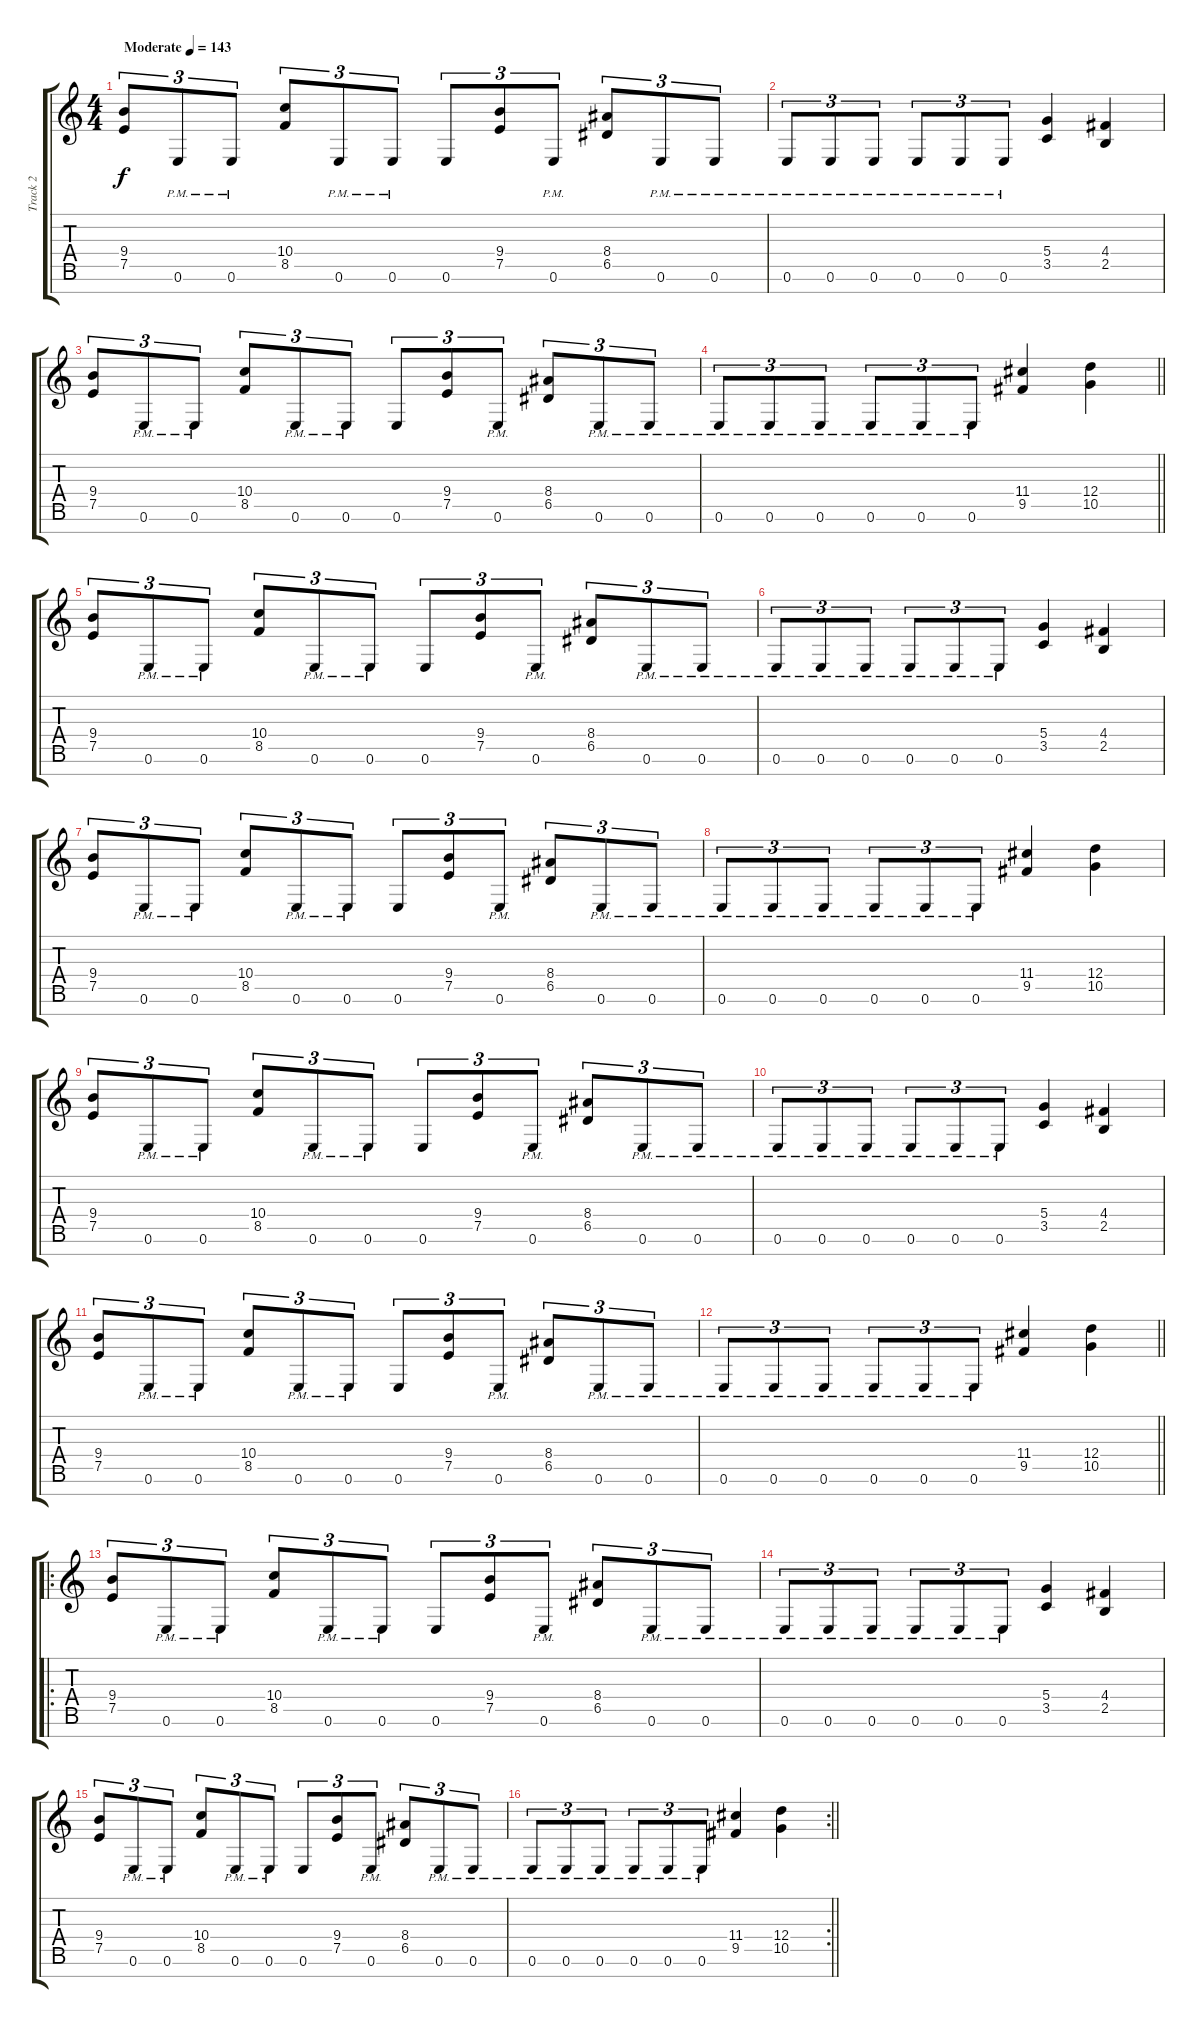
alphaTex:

\track ("Track 2" "Track 2") {instrument distortionguitar}
\staff {score tabs}
\tuning (E4 B3 G3 D3 A2 E2 B1) {hide}
\ts (4 4)
\section ("" "")
\tempo (143 "Moderate")
\clef g2
\ks c
(9.4 7.5).8{tu (3 2) dy f instrument distortionguitar} 0.6{pm}.8{tu (3 2)} 0.6{pm}.8{tu (3 2)} (10.4 8.5).8{tu (3 2)} 0.6{pm}.8{tu (3 2)} 0.6{pm}.8{tu (3 2)} 0.6.8{tu (3 2)} (9.4 7.5).8{tu (3 2)} 0.6{pm}.8{tu (3 2)} (8.4 6.5).8{tu (3 2)} 0.6{pm}.8{tu (3 2)} 0.6{pm}.8{tu (3 2)} |
0.6{pm}.8{tu (3 2)} 0.6{pm}.8{tu (3 2)} 0.6{pm}.8{tu (3 2)} 0.6{pm}.8{tu (3 2)} 0.6{pm}.8{tu (3 2)} 0.6{pm}.8{tu (3 2)} (5.4 3.5).4 (4.4 2.5).4 |
(9.4 7.5).8{tu (3 2)} 0.6{pm}.8{tu (3 2)} 0.6{pm}.8{tu (3 2)} (10.4 8.5).8{tu (3 2)} 0.6{pm}.8{tu (3 2)} 0.6{pm}.8{tu (3 2)} 0.6.8{tu (3 2)} (9.4 7.5).8{tu (3 2)} 0.6{pm}.8{tu (3 2)} (8.4 6.5).8{tu (3 2)} 0.6{pm}.8{tu (3 2)} 0.6{pm}.8{tu (3 2)} |
\barLineRight lightlight
0.6{pm}.8{tu (3 2)} 0.6{pm}.8{tu (3 2)} 0.6{pm}.8{tu (3 2)} 0.6{pm}.8{tu (3 2)} 0.6{pm}.8{tu (3 2)} 0.6{pm}.8{tu (3 2)} (11.4 9.5).4 (12.4 10.5).4 |
\section ("" "")
(9.4 7.5).8{tu (3 2)} 0.6{pm}.8{tu (3 2)} 0.6{pm}.8{tu (3 2)} (10.4 8.5).8{tu (3 2)} 0.6{pm}.8{tu (3 2)} 0.6{pm}.8{tu (3 2)} 0.6.8{tu (3 2)} (9.4 7.5).8{tu (3 2)} 0.6{pm}.8{tu (3 2)} (8.4 6.5).8{tu (3 2)} 0.6{pm}.8{tu (3 2)} 0.6{pm}.8{tu (3 2)} |
0.6{pm}.8{tu (3 2)} 0.6{pm}.8{tu (3 2)} 0.6{pm}.8{tu (3 2)} 0.6{pm}.8{tu (3 2)} 0.6{pm}.8{tu (3 2)} 0.6{pm}.8{tu (3 2)} (5.4 3.5).4 (4.4 2.5).4 |
(9.4 7.5).8{tu (3 2)} 0.6{pm}.8{tu (3 2)} 0.6{pm}.8{tu (3 2)} (10.4 8.5).8{tu (3 2)} 0.6{pm}.8{tu (3 2)} 0.6{pm}.8{tu (3 2)} 0.6.8{tu (3 2)} (9.4 7.5).8{tu (3 2)} 0.6{pm}.8{tu (3 2)} (8.4 6.5).8{tu (3 2)} 0.6{pm}.8{tu (3 2)} 0.6{pm}.8{tu (3 2)} |
0.6{pm}.8{tu (3 2)} 0.6{pm}.8{tu (3 2)} 0.6{pm}.8{tu (3 2)} 0.6{pm}.8{tu (3 2)} 0.6{pm}.8{tu (3 2)} 0.6{pm}.8{tu (3 2)} (11.4 9.5).4 (12.4 10.5).4 |
(9.4 7.5).8{tu (3 2)} 0.6{pm}.8{tu (3 2)} 0.6{pm}.8{tu (3 2)} (10.4 8.5).8{tu (3 2)} 0.6{pm}.8{tu (3 2)} 0.6{pm}.8{tu (3 2)} 0.6.8{tu (3 2)} (9.4 7.5).8{tu (3 2)} 0.6{pm}.8{tu (3 2)} (8.4 6.5).8{tu (3 2)} 0.6{pm}.8{tu (3 2)} 0.6{pm}.8{tu (3 2)} |
0.6{pm}.8{tu (3 2)} 0.6{pm}.8{tu (3 2)} 0.6{pm}.8{tu (3 2)} 0.6{pm}.8{tu (3 2)} 0.6{pm}.8{tu (3 2)} 0.6{pm}.8{tu (3 2)} (5.4 3.5).4 (4.4 2.5).4 |
(9.4 7.5).8{tu (3 2)} 0.6{pm}.8{tu (3 2)} 0.6{pm}.8{tu (3 2)} (10.4 8.5).8{tu (3 2)} 0.6{pm}.8{tu (3 2)} 0.6{pm}.8{tu (3 2)} 0.6.8{tu (3 2)} (9.4 7.5).8{tu (3 2)} 0.6{pm}.8{tu (3 2)} (8.4 6.5).8{tu (3 2)} 0.6{pm}.8{tu (3 2)} 0.6{pm}.8{tu (3 2)} |
\barLineRight lightlight
0.6{pm}.8{tu (3 2)} 0.6{pm}.8{tu (3 2)} 0.6{pm}.8{tu (3 2)} 0.6{pm}.8{tu (3 2)} 0.6{pm}.8{tu (3 2)} 0.6{pm}.8{tu (3 2)} (11.4 9.5).4 (12.4 10.5).4 |
\ro
\section ("" "")
(9.4 7.5).8{tu (3 2)} 0.6{pm}.8{tu (3 2)} 0.6{pm}.8{tu (3 2)} (10.4 8.5).8{tu (3 2)} 0.6{pm}.8{tu (3 2)} 0.6{pm}.8{tu (3 2)} 0.6.8{tu (3 2)} (9.4 7.5).8{tu (3 2)} 0.6{pm}.8{tu (3 2)} (8.4 6.5).8{tu (3 2)} 0.6{pm}.8{tu (3 2)} 0.6{pm}.8{tu (3 2)} |
0.6{pm}.8{tu (3 2)} 0.6{pm}.8{tu (3 2)} 0.6{pm}.8{tu (3 2)} 0.6{pm}.8{tu (3 2)} 0.6{pm}.8{tu (3 2)} 0.6{pm}.8{tu (3 2)} (5.4 3.5).4 (4.4 2.5).4 |
(9.4 7.5).8{tu (3 2)} 0.6{pm}.8{tu (3 2)} 0.6{pm}.8{tu (3 2)} (10.4 8.5).8{tu (3 2)} 0.6{pm}.8{tu (3 2)} 0.6{pm}.8{tu (3 2)} 0.6.8{tu (3 2)} (9.4 7.5).8{tu (3 2)} 0.6{pm}.8{tu (3 2)} (8.4 6.5).8{tu (3 2)} 0.6{pm}.8{tu (3 2)} 0.6{pm}.8{tu (3 2)} |
\rc 2
\barLineRight lightlight
0.6{pm}.8{tu (3 2)} 0.6{pm}.8{tu (3 2)} 0.6{pm}.8{tu (3 2)} 0.6{pm}.8{tu (3 2)} 0.6{pm}.8{tu (3 2)} 0.6{pm}.8{tu (3 2)} (11.4 9.5).4 (12.4 10.5).4
